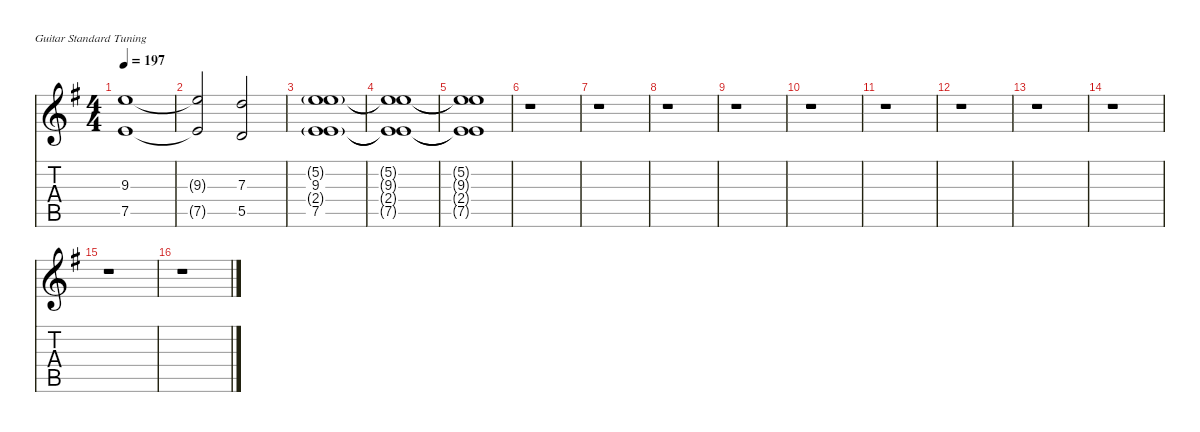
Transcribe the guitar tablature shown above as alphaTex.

\defaultSystemsLayout 4
\hideDynamics
\bracketExtendMode nobrackets
\singleTrackTrackNamePolicy hidden
\multiTrackTrackNamePolicy hidden
\firstSystemTrackNameMode fullname
\firstSystemTrackNameOrientation horizontal
\otherSystemsTrackNameOrientation horizontal
\track ("Guitar 3" "od.guit.") {defaultSystemsLayout 8 instrument overdrivenguitar}
\staff {score tabs}
\tuning (E4 B3 G3 D3 A2 E2)
\ts (4 4)
\tempo 197
\clef g2
\ks eminor
(9.3{t acc forcenatural} 7.5{t acc forcenatural}).1{dy f beam Up} |
(9.3{t acc forcenatural} 7.5{t acc forcenatural}).2{beam Up} (7.3{acc forcenatural} 5.5{acc forcenatural}).2{beam Up} |
(5.2{g acc forcenatural} 9.3{acc forcenatural} 2.4{g acc forcenatural} 7.5{acc forcenatural}).1{beam Up} |
(5.2{t acc forcenatural} 9.3{t acc forcenatural} 2.4{t acc forcenatural} 7.5{t acc forcenatural}).1{dy mf beam Up} |
(5.2{t acc forcenatural} 9.3{t acc forcenatural} 2.4{t acc forcenatural} 7.5{t acc forcenatural}).1{beam Up} |
r.1{beam Down} |
r.1{beam Down} |
r.1{beam Down} |
r.1{beam Down} |
r.1{beam Down} |
r.1{beam Down} |
r.1{beam Down} |
r.1{beam Down} |
r.1{beam Down} |
r.1{beam Down} |
r.1{beam Down}
